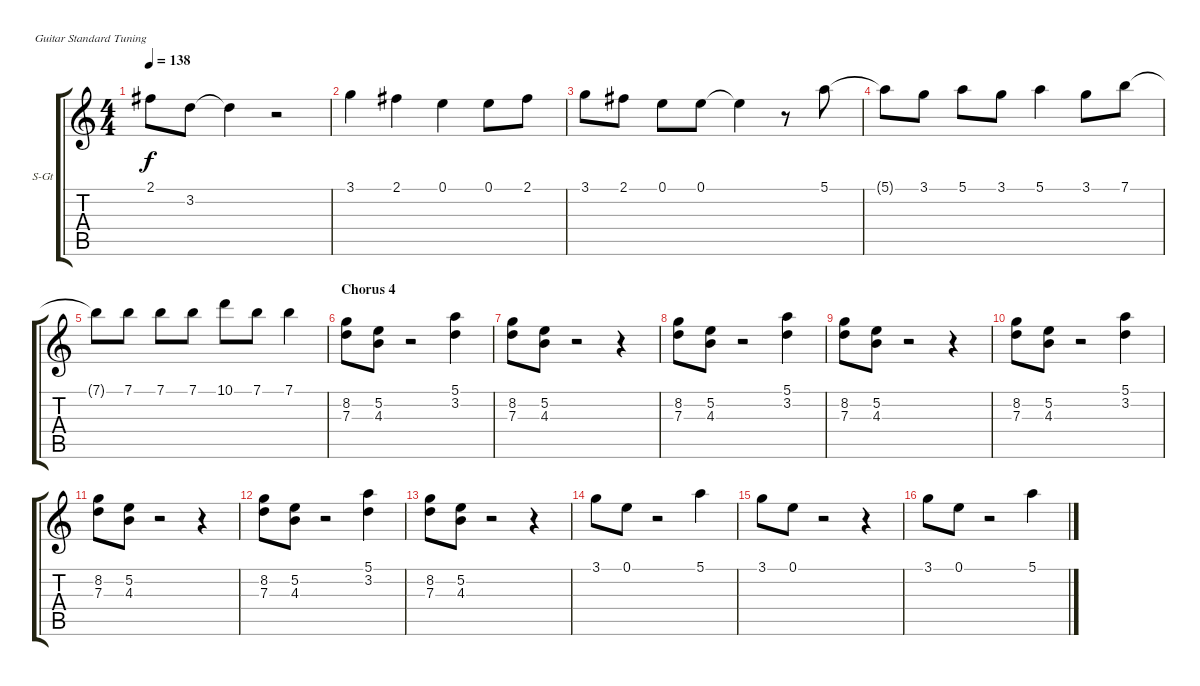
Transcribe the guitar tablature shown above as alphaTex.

\bracketExtendMode groupsimilarinstruments
\firstSystemTrackNameOrientation horizontal
\otherSystemsTrackNameOrientation horizontal
\track ("Kipelov" "S-Gt") {instrument tenorsax}
\staff {score tabs}
\tuning (E4 B3 G3 D3 A2 E2)
\displaytranspose 12
\ts (4 4)
\tempo 138
\clef g2
\ks c
2.1.8{dy f} 3.2.8 3.2{t}.4 r.2 |
3.1.4 2.1.4 0.1.4 0.1.8 2.1.8 |
3.1.8 2.1.8 0.1.8 0.1.8 0.1{t}.4 r.8 5.1.8 |
5.1{t}.8 3.1.8 5.1.8 3.1.8 5.1.4 3.1.8 7.1.8 |
7.1{t}.8 7.1.8 7.1.8 7.1.8 10.1.8 7.1.8 7.1.4 |
\section ("" "Chorus 4")
(8.2 7.3).8 (5.2 4.3).8 r.2 (5.1 3.2).4 |
(8.2 7.3).8 (5.2 4.3).8 r.2 r.4 |
(8.2 7.3).8 (5.2 4.3).8 r.2 (5.1 3.2).4 |
(8.2 7.3).8 (5.2 4.3).8 r.2 r.4 |
(8.2 7.3).8 (5.2 4.3).8 r.2 (5.1 3.2).4 |
(8.2 7.3).8 (5.2 4.3).8 r.2 r.4 |
(8.2 7.3).8 (5.2 4.3).8 r.2 (5.1 3.2).4 |
(8.2 7.3).8 (5.2 4.3).8 r.2 r.4 |
3.1.8 0.1.8 r.2 5.1.4 |
3.1.8 0.1.8 r.2 r.4 |
3.1.8 0.1.8 r.2 5.1.4
